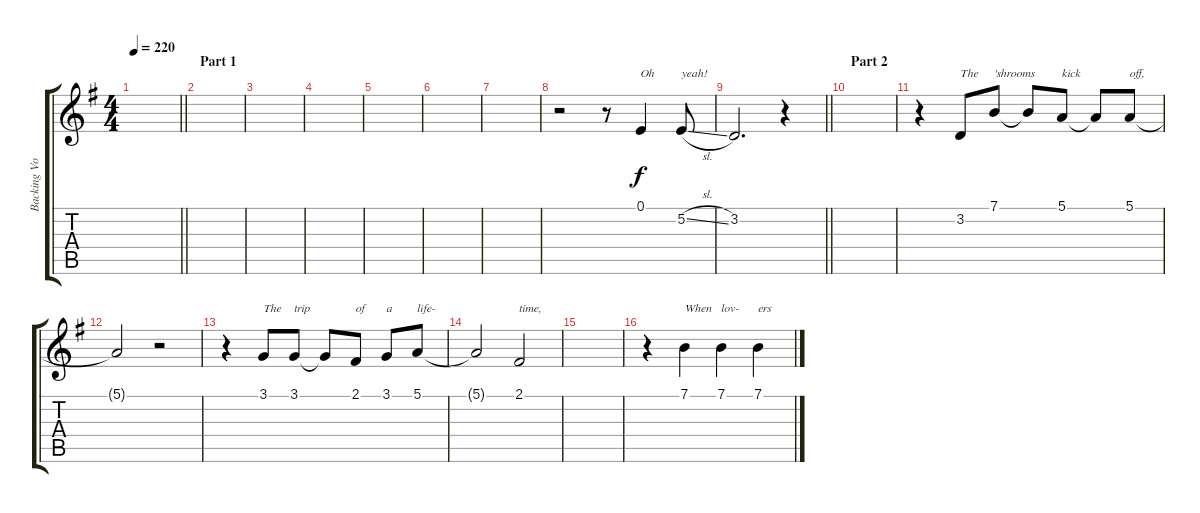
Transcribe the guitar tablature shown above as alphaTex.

\track ("Backing Vocals - James Johnston" "Backing Vo") {instrument altosax}
\staff {score tabs}
\tuning (E4 B3 G3 D3 A2 E2) {hide}
\ts (4 4)
\tempo 220
\clef g2
\barLineRight lightlight
\ks eminor
|
\section ("" "Part 1")
|
|
|
|
|
|
r.2 r.8 0.1.4{txt "Oh"} 5.2{sl}.8{txt "yeah!"} |
\barLineRight lightlight
3.2.2{d} r.4 |
\section ("" "Part 2")
|
r.4 3.2.8{txt "The"} 7.1.8{txt "'shrooms"} 7.1{t}.8 5.1.8{txt "kick"} 5.1{t}.8 5.1.8{txt "off,"} |
5.1{t}.2 r.2 |
r.4 3.1.8{txt "The"} 3.1.8{txt "trip"} 3.1{t}.8 2.1.8{txt "of"} 3.1.8{txt "a"} 5.1.8{txt "life-"} |
5.1{t}.2 2.1.2{txt "time,"} |
|
r.4 7.1.4{txt "When"} 7.1.4{txt "lov-"} 7.1.4{txt "ers"}
